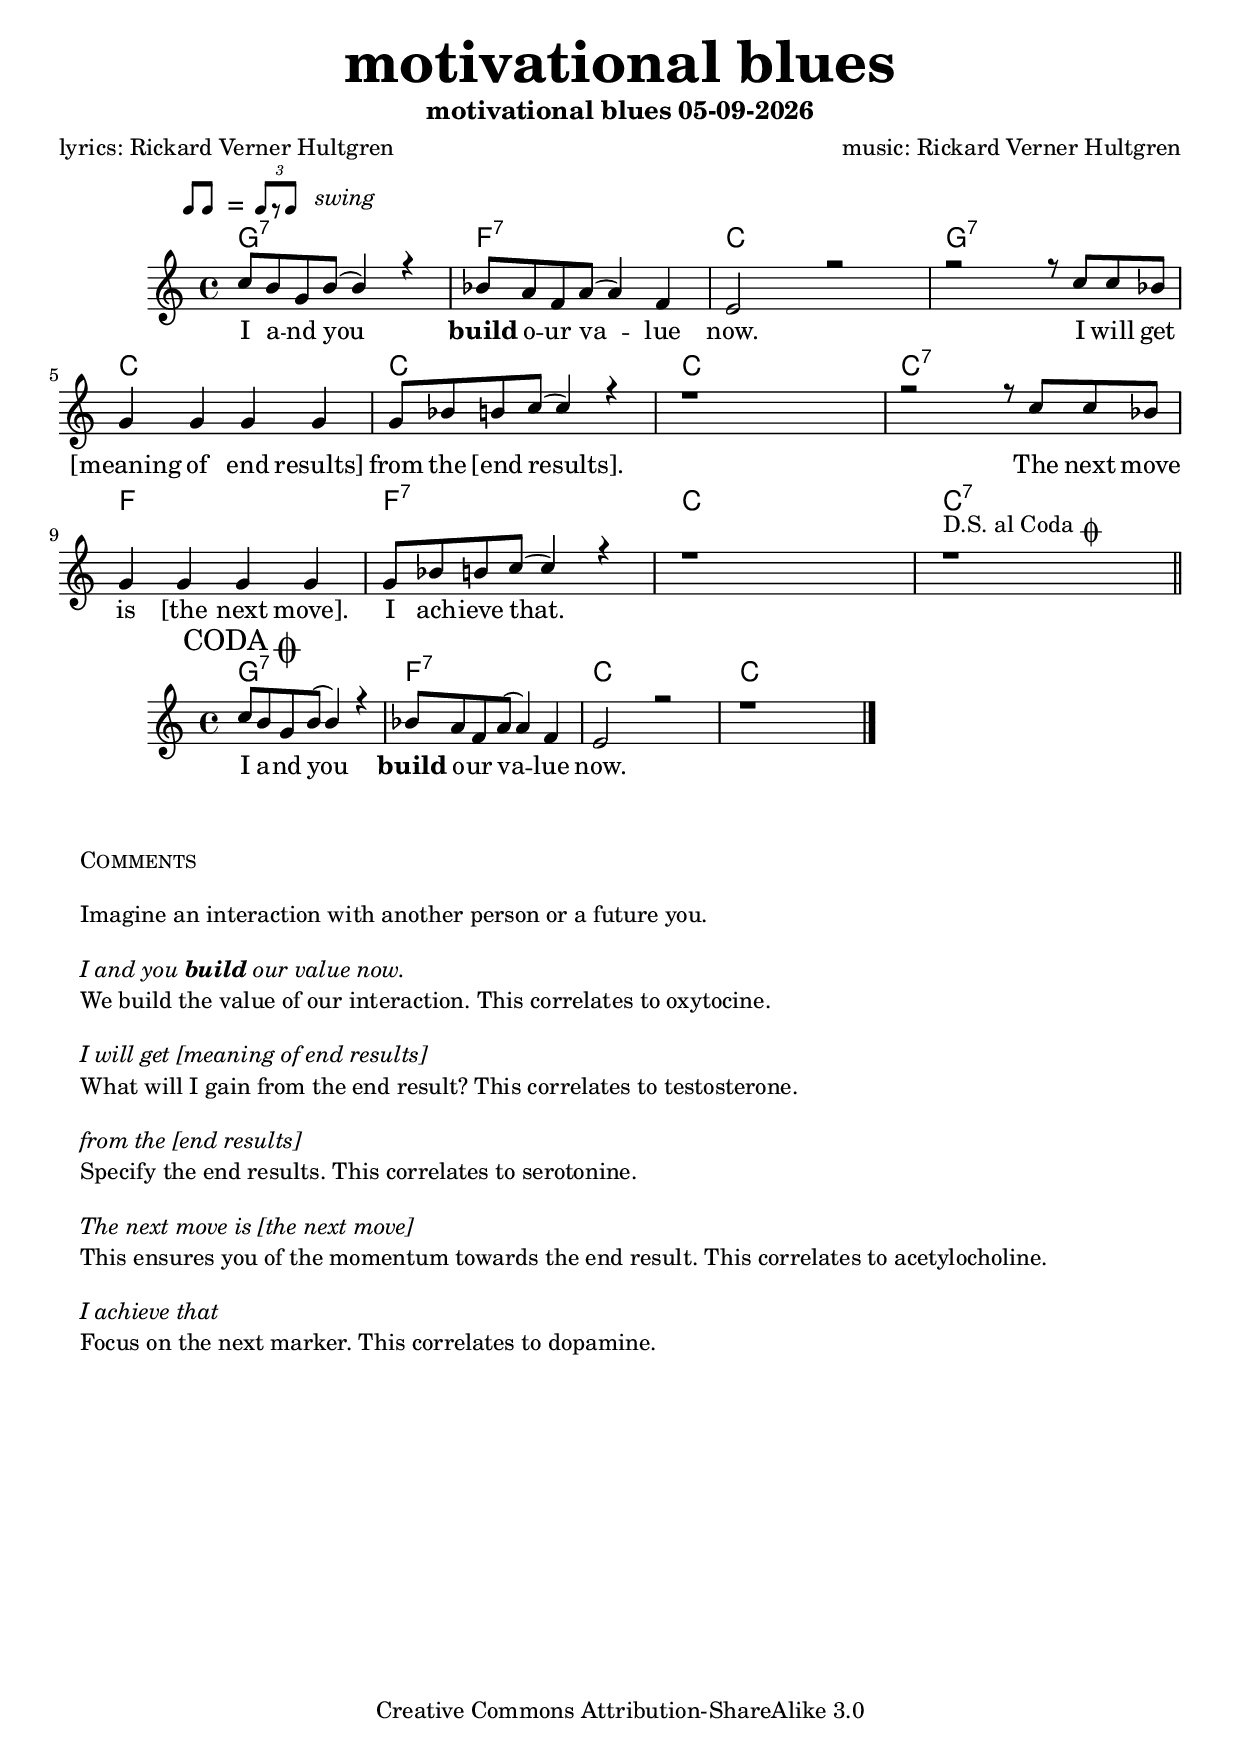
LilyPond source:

%%
%%Copyright 2017 Rickard Verner Hultgren
%%Redistribution and use in source and binary forms, with or without modification, are permitted provided that the following conditions are met:
%%1. Redistributions of source code must retain the above copyright notice, this list of conditions and the following disclaimer.
%%2. Redistributions in binary form must reproduce the above copyright notice, this list of conditions and the following disclaimer in the documentation and/or other materials provided with the distribution.
%%THIS SOFTWARE IS PROVIDED BY THE COPYRIGHT HOLDERS AND CONTRIBUTORS "AS IS" AND ANY EXPRESS OR IMPLIED WARRANTIES, INCLUDING, BUT NOT LIMITED TO, THE IMPLIED WARRANTIES OF MERCHANTABILITY AND FITNESS FOR A PARTICULAR PURPOSE ARE DISCLAIMED. IN NO EVENT SHALL THE COPYRIGHT HOLDER OR CONTRIBUTORS BE LIABLE FOR ANY DIRECT, INDIRECT, INCIDENTAL, SPECIAL, EXEMPLARY, OR CONSEQUENTIAL DAMAGES (INCLUDING, BUT NOT LIMITED TO, PROCUREMENT OF SUBSTITUTE GOODS OR SERVICES; LOSS OF USE, DATA, OR PROFITS; OR BUSINESS INTERRUPTION) HOWEVER CAUSED AND ON ANY THEORY OF LIABILITY, WHETHER IN CONTRACT, STRICT LIABILITY, OR TORT (INCLUDING NEGLIGENCE OR OTHERWISE) ARISING IN ANY WAY OUT OF THE USE OF THIS SOFTWARE, EVEN IF ADVISED OF THE POSSIBILITY OF SUCH DAMAGE.


\version "2.18.2"
 
%%\include "svenska.ly"
%%\include "english.ly"

swing = \mark \markup { 
  \line \general-align #Y #DOWN { \score { 
  \new Staff \with {
    fontSize = #-2
    \override StaffSymbol #'line-count = #0 
    \override VerticalAxisGroup #'Y-extent = #'(0 . 0)
  }
  \relative { 
    \stemUp 
    \override Score.SpacingSpanner 
      #'common-shortest-duration = #(ly:make-moment 3 16) 
    \override Beam #'positions = #'(2.5 . 2.5)
    b'8[ b8] 
  }
  \layout {
    ragged-right= ##t
    indent = 0
    \context { 
    \Staff \remove "Clef_engraver" 
    \remove "Time_signature_engraver" }
  }} " ="
  \score { \new Staff \with {
    fontSize = #-2
    \override StaffSymbol #'line-count = #0 
    \override VerticalAxisGroup #'Y-extent = #'(0 . 0)
  }
  \relative { 
    \stemUp 
    \override Score.SpacingSpanner 
      #'common-shortest-duration = #(ly:make-moment 3 16)
    \override Beam #'positions = #'(2.5 . 2.5)
    \times 2/3 { b'8[ r b8] } 
  }
  \layout {
    ragged-right= ##t
    indent = 0
    \context { 
      \Staff 
      \remove "Clef_engraver" 
      \remove "Time_signature_engraver" }
    }}
  \fontsize #-2
  \italic { "  swing" }
  }
}

date = #(strftime "%d-%m-%Y" (localtime (current-time)))

italic = {
  \override Lyrics.LyricText.font-shape = #'italic
  
}

bold = {

  \override Lyrics.LyricText.font-series = #'bold
}

normal = {
  \revert Lyrics.LyricText.font-shape
  \revert Lyrics.LyricText.font-series
}


\header {
  title = \markup {  \fontsize #4"motivational blues"}
  subtitle = \markup {  "motivational blues" \date }
  poet = "lyrics: Rickard Verner Hultgren"
  composer = "music: Rickard Verner Hultgren"
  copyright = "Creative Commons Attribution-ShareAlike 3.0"
}

keyTime = { \key c \major \time 4/4 }
ManualOneVoiceOneMusic = \relative c' {

      
      
  		c'8 b g b(b4) r4
		bes8  a  f  a(a4)  f4 
		e2 r2 
		r2 r8 c'8 c8 bes8
		g4 g g g
		g8 bes8 b8 c8(c4) r4
		r1 
		r2 r8 c8 c8 bes8
		g4 g g g
		g8 bes8 b8 c8(c4) r4
		r1
		r1   ^\markup { { "D.S. al Coda" \musicglyph #"scripts.coda" } }


        	
		
}


ManualOneVoiceOneMusicCoda = \relative c' {

  %% \mark \markup { "CODA" \musicglyph #"scripts.coda" }
  	 c'8 b g b(b4) r4
		bes8  a  f  a(a4)  f4 
		e2 r2 
		r1 		
}


ManualTwoTwoMusic = \relative c {
 <b d f g>1 <c d f a >1  <c e g>1 <b d f g>1 <c e g>1 <c e g>1 <c e g>1 <c e g>1 <c d f a>1 <c d f a>1 <c e g>1 <c e g>1 \bar ":|"
}

ManualTwoTwoMusicCoda = \relative c {
<b d f g>1 <c d f a >1  <c e g>1 <c e g>1 \bar ":|"
}


\layout {
  \context {
    \Score
    proportionalNotationDuration = #(ly:make-moment 1 4)
    
  }
}

\score {
  <<  % PianoStaff and Pedal Staff must be simultaneous
    \new PianoStaff <<
      \chords { g1:7 f1:7 c1 g1:7 c1 c1 c1 c1:7 f1: f1:7 c1 c1:7 }
      \new Staff = "ManualOne" <<
\textLengthOn
s1*6^\markup {  }
\keyTime  % set key and time signature
        \clef "treble"
        \new Voice {
          \swing
          \voiceOne
         
          \ManualOneVoiceOneMusic
          \bar "||"
        }
        \addlyrics {
        I a -- nd you \bold build \normal o -- ur va -- lue now. I will get [meaning of end results] from the [end results]. The next move is [the next move]. I ach -- ieve that.
        } 
      >>  % end ManualOne Staff context
      %%\new Staff = "ManualTwo" \with {

      
      %%} <<
      %%  \keyTime
      %%  \clef "bass"
      %%  \new Voice {
      %%    \ManualTwoTwoMusic
      %%   \bar "||"
      %%  }
       
      %%>>   % end ManualTwo Staff context
      
    >>
>>    
\layout {}
\midi {\tempo 4 = 140}
}
\score {
<<    
    
        \new PianoStaff <<
      
\chords { g1:7 f1:7 c1 c1 }      
      \new Staff = "ManualOneCoda" <<

\textLengthOn
\mark \markup { "CODA" \musicglyph #"scripts.coda" }
\keyTime  % set key and time signature
        \clef "treble"
        \new Voice {
          
          \voiceOne
          
          \ManualOneVoiceOneMusicCoda
          \bar "|."

        }
        \addlyrics {
        I a -- nd you \bold build \normal o -- ur va -- lue now.
        }
      >>  % end ManualOne Staff context
      
      %%\new Staff = "ManualTwoCoda" \with {
      
      %%} <<
        %%\keyTime
        %%\clef "bass"
        %%\new Voice {
          
        %%  \ManualTwoTwoMusicCoda
        %% \bar "|."
        %%}
       
      %%>>   % end ManualTwo Staff context
      
    >>
    
    
  >>


}


#(define-markup-list-command (paragraph layout props args) (markup-list?)
  (interpret-markup-list layout props
   (make-justified-lines-markup-list (cons (make-hspace-markup 2) args))))

\markuplist {
    \vspace #2
    \paragraph { \smallCaps{Comments}}
    \vspace #.75
    \paragraph {Imagine an interaction with another person or a future you.}
    \vspace #.75
    \paragraph {\italic{I and you \bold{build} our value now.}
    }\paragraph {We build the value of our interaction. This correlates to oxytocine.
    }\vspace #.75
    \paragraph {\italic{I will get [meaning of end results]} 
    }\paragraph {What will I gain from the end result? This correlates to testosterone.
    }\vspace #.75
    \paragraph {\italic{from the [end results]} 
    }\paragraph {Specify the end results. This correlates to serotonine.
    }\vspace #.75
    \paragraph {\italic{The next move is [the next move]}}
    \paragraph {This ensures you of the momentum towards the end result. This correlates to acetylocholine.
    }
    \vspace #.75
    \paragraph {\italic{I achieve that}}
    \paragraph {Focus on the next marker. This correlates to dopamine.
    }
    
  }

